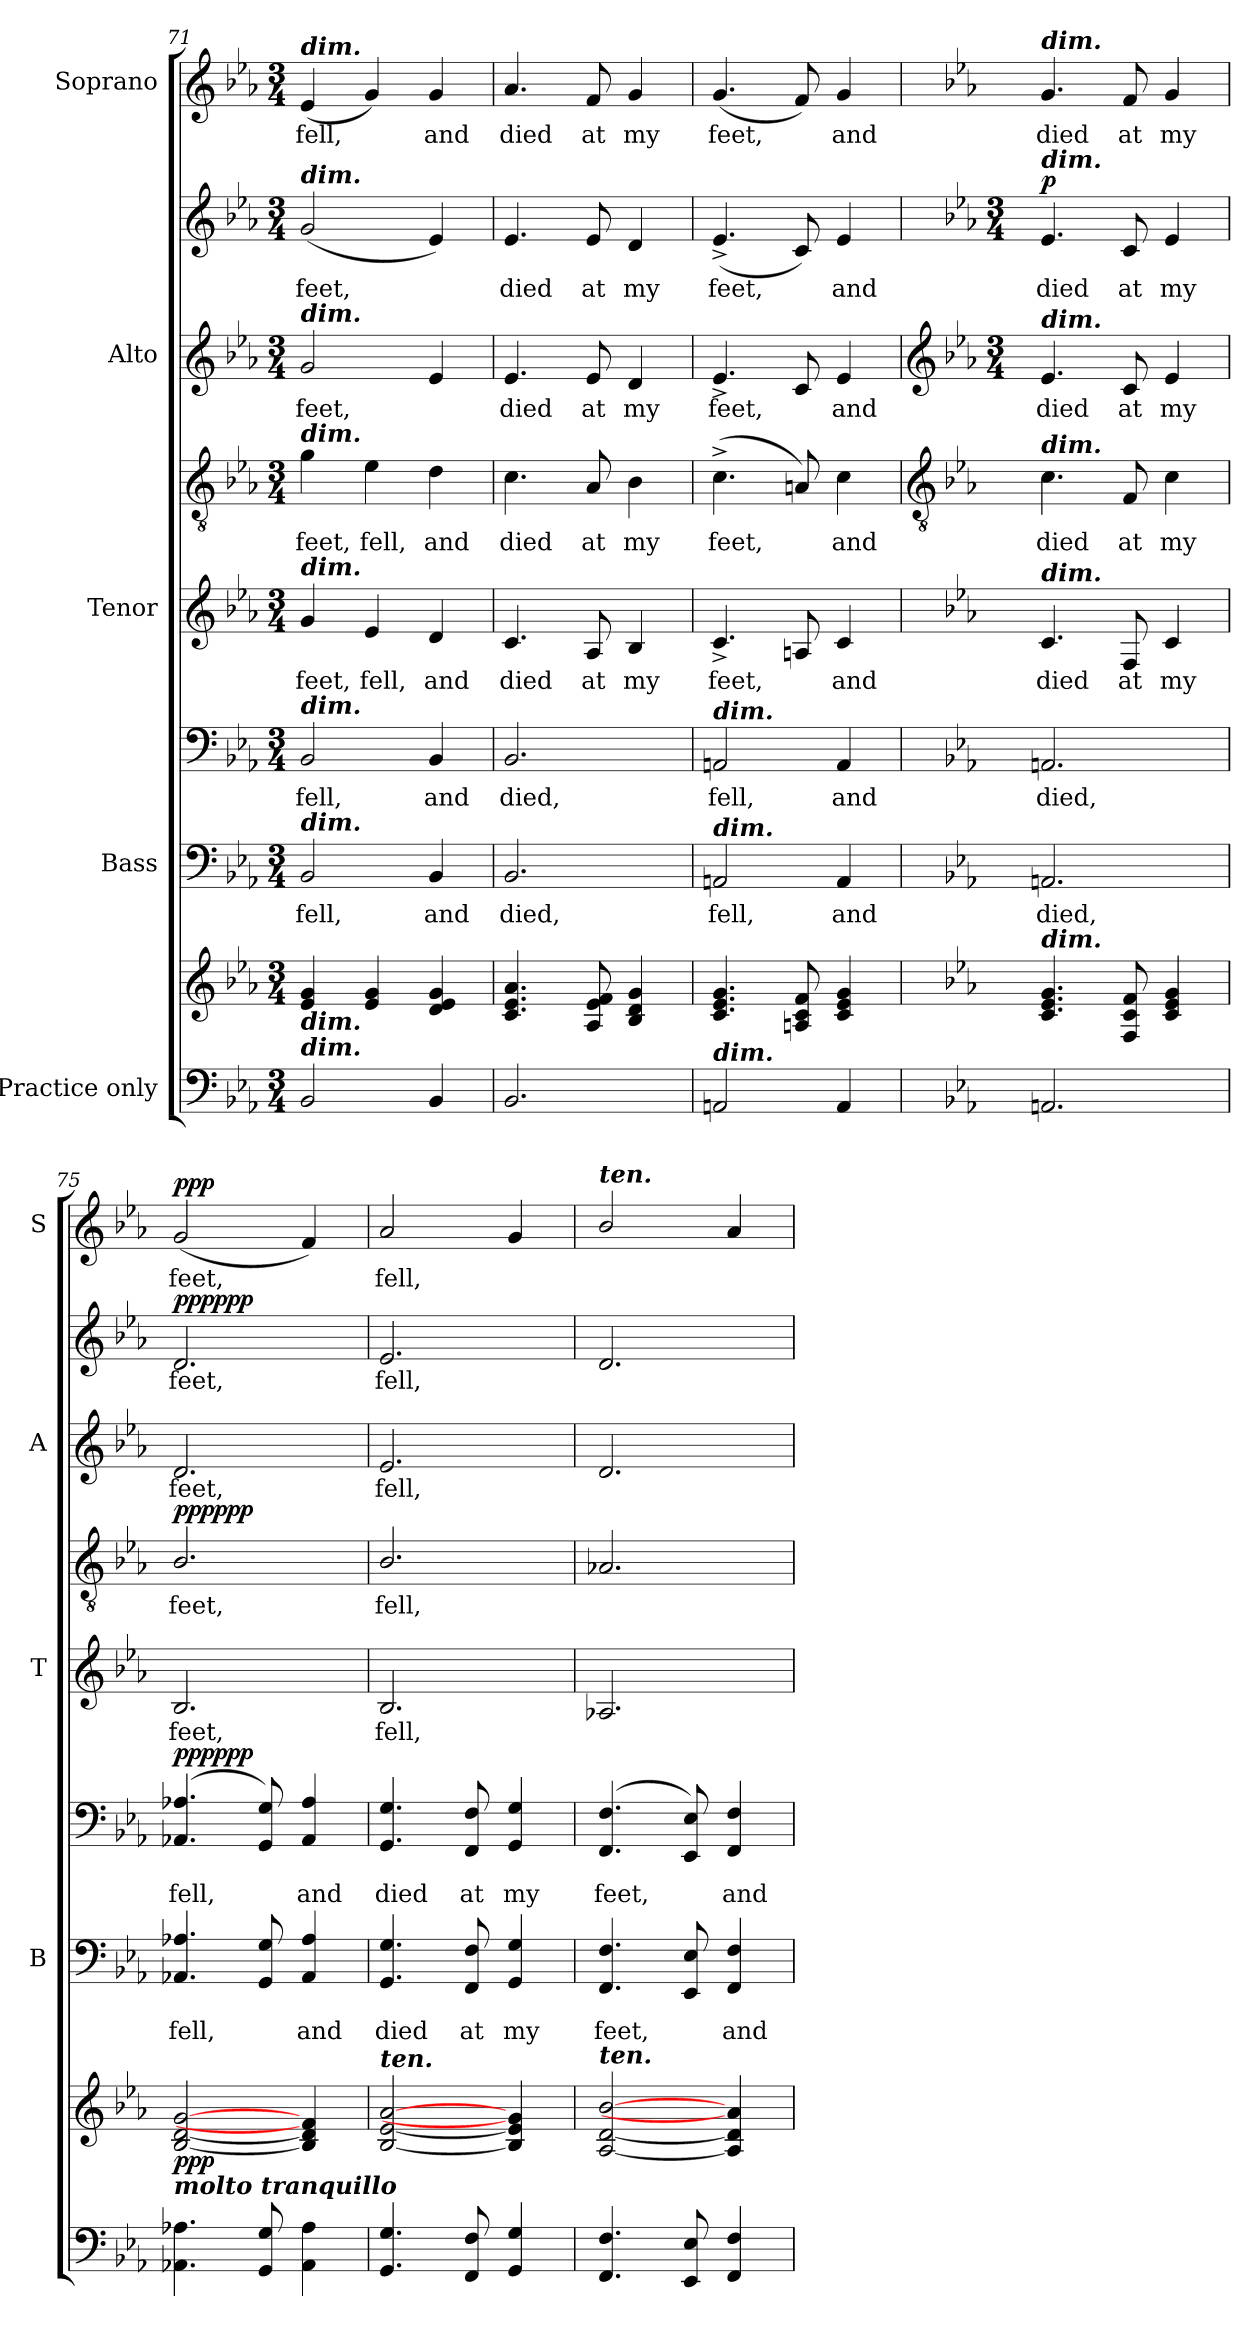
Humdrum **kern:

**kern	**kern	**dynam	**kern	**text	**kern	**text	**dynam	**kern	**text	**kern	**text	**dynam	**kern	**text	**kern	**text	**dynam	**kern	**text	**dynam
*part5	*part5	*part5	*part4	*part4	*part4	*part4	*part4	*part3	*part3	*part3	*part3	*part3	*part2	*part2	*part2	*part2	*part2	*part1	*part1	*part1
*staff9	*staff8	*staff8/9	*staff7	*staff7	*staff6	*staff6	*staff6/7	*staff5	*staff5	*staff4	*staff4	*staff4/5	*staff3	*staff3	*staff2	*staff2	*staff2/3	*staff1	*staff1	*staff1
*I"Practice only	*	*	*I"Bass	*	*	*	*	*I"Tenor	*	*	*	*	*I"Alto	*	*	*	*	*I"Soprano	*	*
*	*	*	*I'B	*	*	*	*	*I'T	*	*	*	*	*I'A	*	*	*	*	*I'S	*	*
*clefF4	*clefG2	*	*	*	*clefF4	*	*	*	*	*clefGv2	*	*	*	*	*clefG2	*	*	*clefG2	*	*
*k[b-e-a-]	*k[b-e-a-]	*	*k[b-e-a-]	*	*k[b-e-a-]	*	*	*k[b-e-a-]	*	*k[b-e-a-]	*	*	*k[b-e-a-]	*	*k[b-e-a-]	*	*	*k[b-e-a-]	*	*
*E-:	*E-:	*	*E-:	*	*E-:	*	*	*E-:	*	*E-:	*	*	*E-:	*	*E-:	*	*	*E-:	*	*
*M3/4	*M3/4	*	*M3/4	*	*M3/4	*	*	*M3/4	*	*M3/4	*	*	*M3/4	*	*M3/4	*	*	*M3/4	*	*
=71	=71	=71	=71	=71	=71	=71	=71	=71	=71	=71	=71	=71	=71	=71	=71	=71	=71	=71	=71	=71
!	!	!	!	!	!	!	!	!	!	!	!	!	!	!	!	!	!	!LO:TX:a:Bi:t=dim.	!	!
!	!	!	!	!	!	!	!	!	!	!	!	!	!	!	!LO:TX:a:Bi:t=dim.	!	!	!	!	!
!	!	!	!	!	!	!	!	!	!	!	!	!	!LO:TX:a:Bi:t=dim.	!	!	!	!	!	!	!
!	!	!	!	!	!	!	!	!	!	!LO:TX:a:Bi:t=dim.	!	!	!	!	!	!	!	!	!	!
!	!	!	!	!	!	!	!	!LO:TX:a:Bi:t=dim.	!	!	!	!	!	!	!	!	!	!	!	!
!	!	!	!	!	!LO:TX:a:Bi:t=dim.	!	!	!	!	!	!	!	!	!	!	!	!	!	!	!
!	!	!	!LO:TX:a:Bi:t=dim.	!	!	!	!	!	!	!	!	!	!	!	!	!	!	!	!	!
!	!LO:TX:b:Bi:t=dim.	!	!	!	!	!	!	!	!	!	!	!	!	!	!	!	!	!	!	!
!LO:TX:a:Bi:t=dim.	!	!	!	!	!	!	!	!	!	!	!	!	!	!	!	!	!	!	!	!
!	!	!	!	!LO:LY:b	!	!LO:LY:b	!	!	!LO:LY:b	!	!LO:LY:b	!	!	!LO:LY:b	!	!LO:LY:b	!	!	!LO:LY:b	!
2BB-	4e- 4g	.	2BB-	fell,	2BB-	fell,	.	4g	feet,	4g	feet,	.	2g	feet,	(<2g	feet,	.	(<4e-	fell,	.
!	!	!	!	!	!	!	!	!	!LO:LY:b	!	!LO:LY:b	!	!	!	!	!	!	!	!	!
.	4e- 4g	.	.	.	.	.	.	4e-	fell,	4e-	fell,	.	.	.	.	.	.	4g)	.	.
!	!	!	!	!LO:LY:b	!	!LO:LY:b	!	!	!LO:LY:b	!	!LO:LY:b	!	!	!	!	!	!	!	!LO:LY:b	!
4BB-	4d 4e- 4g	.	4BB-	and	4BB-	and	.	4d	and	4d	and	.	4e-	.	4e-)	.	.	4g	and	.
=72	=72	=72	=72	=72	=72	=72	=72	=72	=72	=72	=72	=72	=72	=72	=72	=72	=72	=72	=72	=72
!	!	!	!	!LO:LY:b	!	!LO:LY:b	!	!	!LO:LY:b	!	!LO:LY:b	!	!	!LO:LY:b	!	!LO:LY:b	!	!	!LO:LY:b	!
2.BB-	4.c 4.e- 4.a-	.	2.BB-	died,	2.BB-	died,	.	4.c	died	4.c	died	.	4.e-	died	4.e-	died	.	4.a-	died	.
!	!	!	!	!	!	!	!	!	!LO:LY:b	!	!LO:LY:b	!	!	!LO:LY:b	!	!LO:LY:b	!	!	!LO:LY:b	!
.	8A- 8e- 8f	.	.	.	.	.	.	8A-	at	8A-	at	.	8e-	at	8e-	at	.	8f	at	.
!	!	!	!	!	!	!	!	!	!LO:LY:b	!	!LO:LY:b	!	!	!LO:LY:b	!	!LO:LY:b	!	!	!LO:LY:b	!
.	4B- 4d 4g	.	.	.	.	.	.	4B-	my	4B-	my	.	4d	my	4d	my	.	4g	my	.
=73	=73	=73	=73	=73	=73	=73	=73	=73	=73	=73	=73	=73	=73	=73	=73	=73	=73	=73	=73	=73
!	!	!	!	!	!LO:TX:a:Bi:t=dim.	!	!	!	!	!	!	!	!	!	!	!	!	!	!	!
!	!	!	!LO:TX:a:Bi:t=dim.	!	!	!	!	!	!	!	!	!	!	!	!	!	!	!	!	!
!LO:TX:a:Bi:t=dim.	!	!	!	!	!	!	!	!	!	!	!	!	!	!	!	!	!	!	!	!
!	!	!	!	!LO:LY:b	!	!LO:LY:b	!	!	!LO:LY:b	!	!LO:LY:b	!	!	!LO:LY:b	!	!LO:LY:b	!	!	!LO:LY:b	!
2AAn	4.c 4.e- 4.g	.	2AAn	fell,	2AAn	fell,	.	4.c^	feet,	(<4.c^	feet,	.	4.e-^	feet,	(<4.e-^	feet,	.	(<4.g	feet,	.
.	8An 8c 8f	.	.	.	.	.	.	8An	.	8An)	.	.	8c	.	8c)	.	.	8f)	.	.
!	!	!	!	!LO:LY:b	!	!LO:LY:b	!	!	!LO:LY:b	!	!LO:LY:b	!	!	!LO:LY:b	!	!LO:LY:b	!	!	!LO:LY:b	!
4AA	4c 4e- 4g	.	4AA	and	4AA	and	.	4c	and	4c	and	.	4e-	and	4e-	and	.	4g	and	.
!!LO:LB:g=z
=74	=74	=74	=74	=74	=74	=74	=74	=74	=74	=74	=74	=74	=74	=74	=74	=74	=74	=74	=74	=74
*	*	*	*	*	*	*	*	*	*	*clefGv2	*	*	*clefG2	*	*	*	*	*	*	*
*	*	*	*	*	*	*	*	*	*	*	*	*	*k[b-e-a-]	*	*k[b-e-a-]	*	*	*	*	*
*	*	*	*	*	*	*	*	*	*	*	*	*	*E-:	*	*E-:	*	*	*	*	*
*	*	*	*	*	*	*	*	*	*	*	*	*	*M3/4	*	*M3/4	*	*	*	*	*
*	*	*	*^	*	*^	*	*	*	*	*	*	*	*	*	*	*	*	*	*	*
!	!	!	!	!	!	!	!	!	!	!	!	!	!	!	!	!	!	!	!	!LO:TX:a:Bi:t=dim.	!	!
!	!	!	!	!	!	!	!	!	!	!	!	!	!	!	!	!	!LO:TX:a:Bi:t=dim.	!	!	!	!	!
!	!	!	!	!	!	!	!	!	!	!	!	!	!	!	!LO:TX:a:Bi:t=dim.	!	!	!	!	!	!	!
!	!	!	!	!	!	!	!	!	!	!	!	!LO:TX:a:Bi:t=dim.	!	!	!	!	!	!	!	!	!	!
!	!	!	!	!	!	!	!	!	!	!LO:TX:a:Bi:t=dim.	!	!	!	!	!	!	!	!	!	!	!	!
!	!LO:TX:a:Bi:t=dim.	!	!	!	!	!	!	!	!	!	!	!	!	!	!	!	!	!	!	!	!	!
!	!	!	!	!LO:N:vis=1	!LO:LY:b	!	!LO:N:vis=1	!LO:LY:b	!	!	!LO:LY:b	!	!LO:LY:b	!	!	!LO:LY:b	!	!LO:LY:b	!LO:DY:b=2	!	!LO:LY:b	!
2.AAn	4.c 4.e- 4.g	.	2.AAn	2.ryy	died,	2.AAn	2.ryy	died,	.	4.c	died	4.c	died	.	4.e-	died	4.e-	died	p	4.g	died	.
!	!	!	!	!	!	!	!	!	!	!	!LO:LY:b	!	!LO:LY:b	!	!	!LO:LY:b	!	!LO:LY:b	!	!	!LO:LY:b	!
.	8F 8c 8f	.	.	.	.	.	.	.	.	8F	at	8F	at	.	8c	at	8c	at	.	8f	at	.
!	!	!	!	!	!	!	!	!	!	!	!LO:LY:b	!	!LO:LY:b	!	!	!LO:LY:b	!	!LO:LY:b	!	!	!LO:LY:b	!
.	4c 4e- 4g	.	.	.	.	.	.	.	.	4c	my	4c	my	.	4e-	my	4e-	my	.	4g	my	.
=75	=75	=75	=75	=75	=75	=75	=75	=75	=75	=75	=75	=75	=75	=75	=75	=75	=75	=75	=75	=75	=75	=75
!	!LO:TX:b:Bi:t=molto tranquillo	!	!	!	!	!	!	!	!	!	!	!	!	!	!	!	!	!	!	!	!	!
!	!	!LO:DY:b	!	!LO:N:vis=1	!LO:LY:b	!	!LO:N:vis=1	!LO:LY:b	!LO:DY:b=2	!	!LO:LY:b	!	!LO:LY:b	!	!	!LO:LY:b	!	!LO:LY:b	!	!	!LO:LY:b	!
!	!	!	!	!	!	!	!	!	!LO:DY:n=1:b	!	!	!	!	!LO:DY:b=2	!	!	!	!	!	!	!	!
!	!	!	!	!	!	!	!	!	!	!	!	!	!	!LO:DY:n=1:b	!	!	!	!	!LO:DY:b=2	!	!	!
!	!	!	!	!	!	!	!	!	!	!	!	!	!	!	!	!	!	!	!LO:DY:n=1:b	!	!	!LO:DY:b
4.AA-X 4.A-X	[2B- [2d [2g	ppp	4.AA-X 4.A-X	2.ryy	fell,	(<4.AA-X 4.A-X	2.ryy	fell,	ppp ppp	2.B-/	feet,	2.B-/	feet,	ppp ppp	2.d	feet,	2.d	feet,	ppp ppp	(<2g	feet,	ppp
8GG 8G	.	.	8GG 8G	.	.	8GG 8G)	.	.	.	.	.	.	.	.	.	.	.	.	.	.	.	.
!	!	!	!	!	!LO:LY:b	!	!	!LO:LY:b	!	!	!	!	!	!	!	!	!	!	!	!	!	!
4AA- 4A-	4B-] 4d] 4f]	.	4AA- 4A-	.	and	4AA- 4A-	.	and	.	.	.	.	.	.	.	.	.	.	.	4f)	.	.
=76	=76	=76	=76	=76	=76	=76	=76	=76	=76	=76	=76	=76	=76	=76	=76	=76	=76	=76	=76	=76	=76	=76
!	!LO:TX:a:Bi:t=ten.	!	!	!	!	!	!	!	!	!	!	!	!	!	!	!	!	!	!	!	!	!
!	!	!	!	!LO:N:vis=1	!LO:LY:b	!	!LO:N:vis=1	!LO:LY:b	!	!	!LO:LY:b	!	!LO:LY:b	!	!	!LO:LY:b	!	!LO:LY:b	!	!	!LO:LY:b	!
4.GG 4.G	[2B- [2e- [2a-	.	4.GG 4.G	2.ryy	died	4.GG 4.G	2.ryy	died	.	2.B-/	fell,	2.B-/	fell,	.	2.e-	fell,	2.e-	fell,	.	2a-	fell,	.
!	!	!	!	!	!LO:LY:b	!	!	!LO:LY:b	!	!	!	!	!	!	!	!	!	!	!	!	!	!
8FF 8F	.	.	8FF 8F	.	at	8FF 8F	.	at	.	.	.	.	.	.	.	.	.	.	.	.	.	.
!	!	!	!	!	!LO:LY:b	!	!	!LO:LY:b	!	!	!	!	!	!	!	!	!	!	!	!	!	!
4GG 4G	4B-] 4e-] 4g]	.	4GG 4G	.	my	4GG 4G	.	my	.	.	.	.	.	.	.	.	.	.	.	4g	.	.
=77	=77	=77	=77	=77	=77	=77	=77	=77	=77	=77	=77	=77	=77	=77	=77	=77	=77	=77	=77	=77	=77	=77
!	!	!	!	!	!	!	!	!	!	!	!	!	!	!	!	!	!	!	!	!LO:TX:a:Bi:t=ten.	!	!
!	!LO:TX:a:Bi:t=ten.	!	!	!	!	!	!	!	!	!	!	!	!	!	!	!	!	!	!	!	!	!
!	!	!	!	!LO:N:vis=1	!LO:LY:b	!	!LO:N:vis=1	!LO:LY:b	!	!	!	!	!	!	!	!	!	!	!	!	!	!
4.FF 4.F	[2A-/ [2d/ [2b-/	.	4.FF 4.F	2.ryy	feet,	(<4.FF 4.F	2.ryy	feet,	.	2.A-X	.	2.A-X	.	.	2.d	.	2.d	.	.	2b-/	.	.
8EE- 8E-	.	.	8EE- 8E-	.	.	8EE- 8E-)	.	.	.	.	.	.	.	.	.	.	.	.	.	.	.	.
!	!	!	!	!	!LO:LY:b	!	!	!LO:LY:b	!	!	!	!	!	!	!	!	!	!	!	!	!	!
4FF 4F	4A-] 4d] 4a-]	.	4FF 4F	.	and	4FF 4F	.	and	.	.	.	.	.	.	.	.	.	.	.	4a-	.	.
*	*	*	*v	*v	*	*	*	*	*	*	*	*	*	*	*	*	*	*	*	*	*	*
*	*	*	*	*	*v	*v	*	*	*	*	*	*	*	*	*	*	*	*	*	*	*
=	=	=	=	=	=	=	=	=	=	=	=	=	=	=	=	=	=	=	=	=
*-	*-	*-	*-	*-	*-	*-	*-	*-	*-	*-	*-	*-	*-	*-	*-	*-	*-	*-	*-	*-
